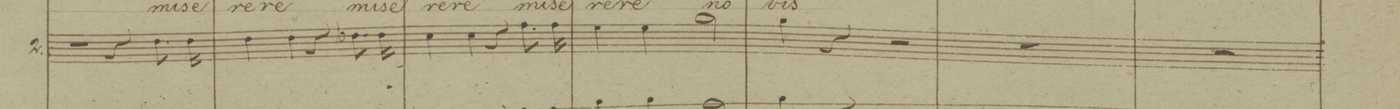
**kern	**text	**dynam
*I"Alto	*	*
*clefC3	*	*
*k[b-]	*	*
*met(c|)	*	*
*M2/2	*	*
2r	.	.
4r	.	.
8.e\	.	.
16e\	.	.
=57	=57	=57
4e\	.	.
4e\	.	.
4r	.	.
8.e-X\	.	.
16e-\	.	.
=58	=58	=58
4d\	.	.
4d\	.	.
4r	.	.
8.g\	.	.
16g\	.	.
=59	=59	=59
4f\	.	.
4f\	.	.
2a\	.	.
=60	=60	=60
4a\	.	.
4r	.	.
2r	.	.
=61	=61	=61
1r	.	.
=62	=62	=62
1r	.	.
=63	=63	=63
*-	*-	*-
